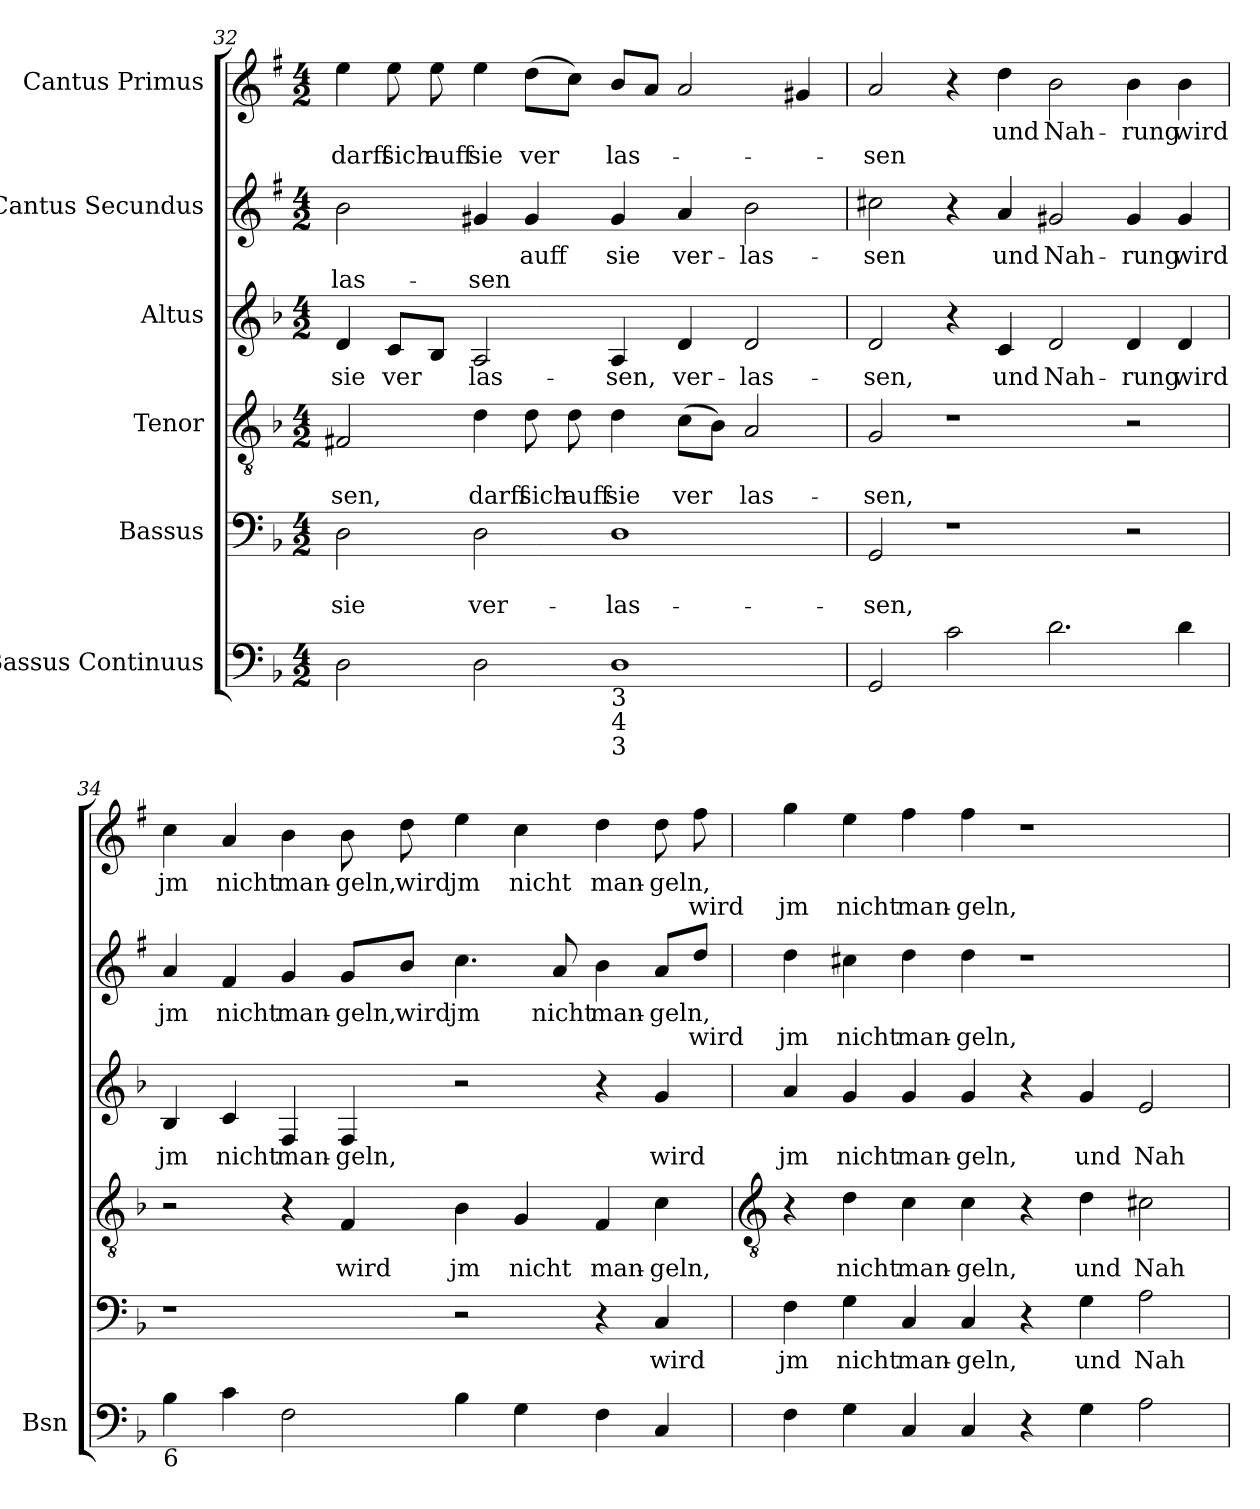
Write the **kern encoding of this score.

**kern	**kern	**text	**text	**kern	**text	**text	**kern	**text	**kern	**text	**text	**kern	**text	**text
*part6	*part5	*part5	*part5	*part4	*part4	*part4	*part3	*part3	*part2	*part2	*part2	*part1	*part1	*part1
*staff6	*staff5	*staff5	*staff5	*staff4	*staff4	*staff4	*staff3	*staff3	*staff2	*staff2	*staff2	*staff1	*staff1	*staff1
*I"Bassus Continuus	*I"Bassus	*	*	*I"Tenor	*	*	*I"Altus	*	*I"Cantus Secundus	*	*	*I"Cantus Primus	*	*
*I'Bsn	*	*	*	*	*	*	*	*	*	*	*	*	*	*
!!LO:LB:g=z
*clefF4	*clefF4	*	*	*clefGv2	*	*	*clefG2	*	*clefG2	*	*	*clefG2	*	*
*	*	*	*	*	*	*	*	*	*ITrd1c2	*	*	*ITrd1c2	*	*
*k[b-]	*k[b-]	*	*	*k[b-]	*	*	*k[b-]	*	*k[b-]	*	*	*k[b-]	*	*
*F:	*F:	*	*	*F:	*	*	*F:	*	*F:	*	*	*F:	*	*
*M4/2	*M4/2	*	*	*M4/2	*	*	*M4/2	*	*M4/2	*	*	*M4/2	*	*
=32	=32	=32	=32	=32	=32	=32	=32	=32	=32	=32	=32	=32	=32	=32
!	!	!	!LO:LY:b	!	!	!LO:LY:b	!	!LO:LY:b	!	!	!LO:LY:b	!	!	!LO:LY:b
2D	2D	.	sie	2F#X	.	-sen,	4d	sie	2a	.	las-	4dd	.	darff
!	!	!	!	!	!	!	!	!LO:LY:b	!	!	!	!	!	!LO:LY:b
.	.	.	.	.	.	.	8cL	ver	.	.	.	8dd	.	sich
!	!	!	!	!	!	!	!	!	!	!	!	!	!	!LO:LY:b
.	.	.	.	.	.	.	8B-J	.	.	.	.	8dd	.	auff
!	!	!	!LO:LY:b	!	!	!LO:LY:b	!	!LO:LY:b	!	!	!LO:LY:b	!	!	!LO:LY:b
2D	2D	.	ver-	4d	.	darff	2A	las-	4f#X	.	-sen	4dd	.	sie
!	!	!	!	!	!	!LO:LY:b	!	!	!	!LO:LY:b	!	!	!	!LO:LY:b
.	.	.	.	8d	.	sich	.	.	4f#	auff	.	(>8ccL	.	ver
!	!	!	!	!	!	!LO:LY:b	!	!	!	!	!	!	!	!
.	.	.	.	8d	.	auff	.	.	.	.	.	8b-J)	.	.
!LO:TX:b:t=3	!	!	!	!	!	!	!	!	!	!	!	!	!	!
!LO:TX:b:t=4	!	!	!	!	!	!	!	!	!	!	!	!	!	!
!LO:TX:b:t=3	!	!	!	!	!	!	!	!	!	!	!	!	!	!
!	!	!	!LO:LY:b	!	!	!LO:LY:b	!	!LO:LY:b	!	!LO:LY:b	!	!	!	!LO:LY:b
1D	1D	.	-las-	4d	.	sie	4A	-sen,	4f#	sie	.	8aL	.	las-
.	.	.	.	.	.	.	.	.	.	.	.	8gJ	.	.
!	!	!	!	!	!	!LO:LY:b	!	!LO:LY:b	!	!LO:LY:b	!	!	!	!
.	.	.	.	(>8cL	.	ver	4d	ver-	4g	ver-	.	2g	.	.
.	.	.	.	8B-J)	.	.	.	.	.	.	.	.	.	.
!	!	!	!	!	!	!LO:LY:b	!	!LO:LY:b	!	!LO:LY:b	!	!	!	!
.	.	.	.	2A	.	las-	2d	-las-	2a	-las-	.	.	.	.
.	.	.	.	.	.	.	.	.	.	.	.	4f#X	.	.
=33	=33	=33	=33	=33	=33	=33	=33	=33	=33	=33	=33	=33	=33	=33
!	!	!	!LO:LY:b	!	!	!LO:LY:b	!	!LO:LY:b	!	!LO:LY:b	!	!	!	!LO:LY:b
2GG	2GG	.	-sen,	2G	.	-sen,	2d	-sen,	2bn	-sen	.	2g	.	-sen
2c	1r	.	.	1r	.	.	4r	.	4r	.	.	4r	.	.
!	!	!	!	!	!	!	!	!LO:LY:b	!	!LO:LY:b	!	!	!LO:LY:b	!
.	.	.	.	.	.	.	4c	und	4g	und	.	4cc	und	.
!	!	!	!	!	!	!	!	!LO:LY:b	!	!LO:LY:b	!	!	!LO:LY:b	!
2.d	.	.	.	.	.	.	2d	Nah-	2f#X	Nah-	.	2a	Nah-	.
!	!	!	!	!	!	!	!	!LO:LY:b	!	!LO:LY:b	!	!	!LO:LY:b	!
.	2r	.	.	2r	.	.	4d	-rung	4f#	-rung	.	4a	-rung	.
!	!	!	!	!	!	!	!	!LO:LY:b	!	!LO:LY:b	!	!	!LO:LY:b	!
4d	.	.	.	.	.	.	4d	wird	4f#	wird	.	4a	wird	.
=34	=34	=34	=34	=34	=34	=34	=34	=34	=34	=34	=34	=34	=34	=34
!LO:TX:b:t=6	!	!	!	!	!	!	!	!	!	!	!	!	!	!
!	!	!	!	!	!	!	!	!LO:LY:b	!	!LO:LY:b	!	!	!LO:LY:b	!
4B-	1r	.	.	2r	.	.	4B-	jm	4g	jm	.	4b-	jm	.
!	!	!	!	!	!	!	!	!LO:LY:b	!	!LO:LY:b	!	!	!LO:LY:b	!
4c	.	.	.	.	.	.	4c	nicht	4e	nicht	.	4g	nicht	.
!	!	!	!	!	!	!	!	!LO:LY:b	!	!LO:LY:b	!	!	!LO:LY:b	!
2F	.	.	.	4r	.	.	4F	man-	4f	man-	.	4a	man-	.
!	!	!	!	!	!LO:LY:b	!	!	!LO:LY:b	!	!LO:LY:b	!	!	!LO:LY:b	!
.	.	.	.	4F	wird	.	4F	-geln,	8f/L	-geln,	.	8a	-geln,	.
!	!	!	!	!	!	!	!	!	!	!LO:LY:b	!	!	!LO:LY:b	!
.	.	.	.	.	.	.	.	.	8a/J	wird	.	8cc	wird	.
!	!	!	!	!	!LO:LY:b	!	!	!	!	!LO:LY:b	!	!	!LO:LY:b	!
4B-	2r	.	.	4B-	jm	.	2r	.	4.b-	jm	.	4dd	jm	.
!	!	!	!	!	!LO:LY:b	!	!	!	!	!	!	!	!LO:LY:b	!
4G	.	.	.	4G	nicht	.	.	.	.	.	.	4b-	nicht	.
!	!	!	!	!	!	!	!	!	!	!LO:LY:b	!	!	!	!
.	.	.	.	.	.	.	.	.	8g	nicht	.	.	.	.
!	!	!	!	!	!LO:LY:b	!	!	!	!	!LO:LY:b	!	!	!LO:LY:b	!
4F	4r	.	.	4F	man-	.	4r	.	4a	man-	.	4cc	man-	.
!	!	!LO:LY:b	!	!	!LO:LY:b	!	!	!LO:LY:b	!	!LO:LY:b	!	!	!LO:LY:b	!
4C	4C	wird	.	4c	-geln,	.	4g	wird	8g/L	-geln,	.	8cc	-geln,	.
!	!	!	!	!	!	!	!	!	!	!	!LO:LY:b	!	!	!LO:LY:b
.	.	.	.	.	.	.	.	.	8cc/J	.	wird	8ee	.	wird
!!LO:LB:g=z
=35	=35	=35	=35	=35	=35	=35	=35	=35	=35	=35	=35	=35	=35	=35
*	*	*	*	*clefGv2	*	*	*	*	*	*	*	*	*	*
!	!	!LO:LY:b	!	!	!	!	!	!LO:LY:b	!	!	!LO:LY:b	!	!	!LO:LY:b
4F	4F	jm	.	4r	.	.	4a	jm	4cc	.	jm	4ff	.	jm
!	!	!LO:LY:b	!	!	!LO:LY:b	!	!	!LO:LY:b	!	!	!LO:LY:b	!	!	!LO:LY:b
4G	4G	nicht	.	4d	nicht	.	4g	nicht	4bn	.	nicht	4dd	.	nicht
!	!	!LO:LY:b	!	!	!LO:LY:b	!	!	!LO:LY:b	!	!	!LO:LY:b	!	!	!LO:LY:b
4C	4C	man-	.	4c	man-	.	4g	man-	4cc	.	man-	4ee	.	man-
!	!	!LO:LY:b	!	!	!LO:LY:b	!	!	!LO:LY:b	!	!	!LO:LY:b	!	!	!LO:LY:b
4C	4C	-geln,	.	4c	-geln,	.	4g	-geln,	4cc	.	-geln,	4ee	.	-geln,
4r	4r	.	.	4r	.	.	4r	.	1r	.	.	1r	.	.
!	!	!LO:LY:b	!	!	!LO:LY:b	!	!	!LO:LY:b	!	!	!	!	!	!
4G	4G	und	.	4d	und	.	4g	und	.	.	.	.	.	.
!	!	!LO:LY:b	!	!	!LO:LY:b	!	!	!LO:LY:b	!	!	!	!	!	!
2A	2A	Nah-	.	2c#X	Nah-	.	2e	Nah-	.	.	.	.	.	.
=	=	=	=	=	=	=	=	=	=	=	=	=	=	=
*-	*-	*-	*-	*-	*-	*-	*-	*-	*-	*-	*-	*-	*-	*-
